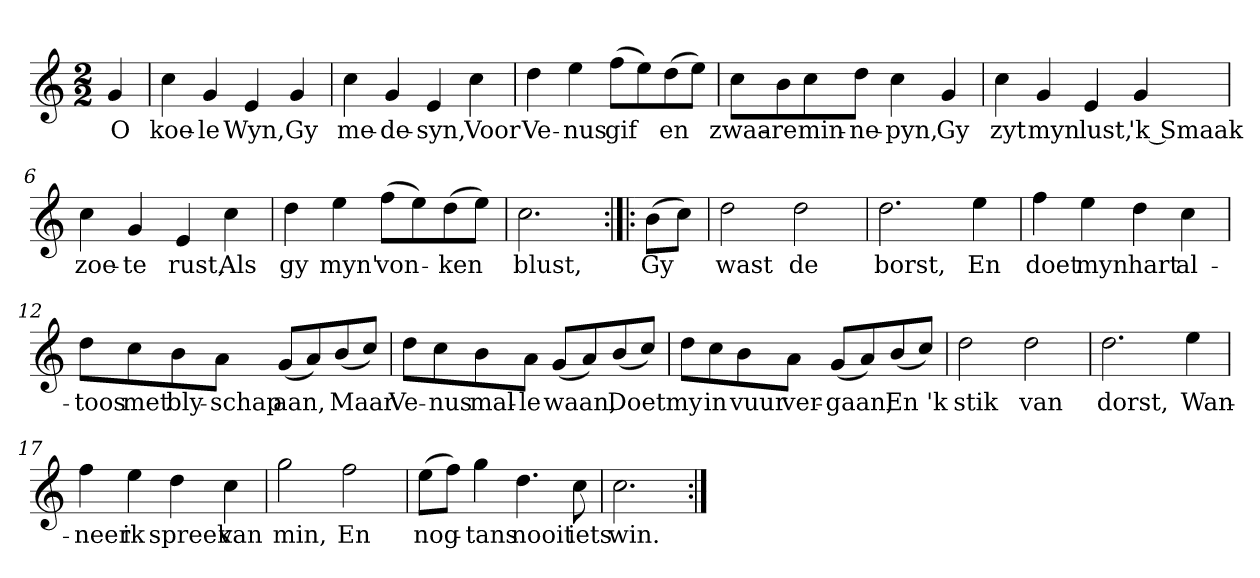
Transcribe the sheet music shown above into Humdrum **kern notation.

**kern	**text
*part1	*part1
*staff1	*staff1
*clefG2	*
*k[]	*
*C:	*
*M2/2	*
*MM120	*
=	=
4g	O
=1	=1
4cc	koe-
4g	-le
4e	Wyn,
4g	Gy
=2	=2
4cc	me-
4g	-de-
4e	-syn,
4cc	Voor
=3	=3
4dd	Ve-
4ee	-nus
(8ff\L	gif
8ee\)	.
(8dd\	en
8ee\J)	.
=4	=4
8cc\L	zwaa-
8b\	-re
8cc\	min-
8dd\J	-ne-
4cc	-pyn,
4g	Gy
=5	=5
4cc	zyt
4g	myn
4e	lust,
4g	'k Smaak
=6	=6
4cc	zoe-
4g	-te
4e	rust,
4cc	Als
=7	=7
4dd	gy
4ee	myn'
(8ff\L	von-
8ee\)	.
(8dd\	-ken
8ee\J)	.
=8	=8
2.cc	blust,
=:|!|:	=:|!|:
(8b\L	Gy
8cc\J)	.
=9	=9
2dd	wast
2dd	de
=10	=10
2.dd	borst,
4ee	En
=11	=11
4ff	doet
4ee	myn
4dd	hart
4cc	al-
=12	=12
8dd\L	-toos
8cc\	met
8b\	bly-
8a\J	-schap
(8g/L	aan,
8a/)	.
(8b/	Maar
8cc/J)	.
=13	=13
8dd\L	Ve-
8cc\	-nus
8b\	mal-
8a\J	-le
(8g/L	waan,
8a/)	.
(8b/	Doet
8cc/J)	.
=14	=14
8dd\L	my
8cc\	in
8b\	vuur
8a\J	ver-
(8g/L	-gaan,
8a/)	.
(8b/	En 'k
8cc/J)	.
=15	=15
2dd	stik
2dd	van
=16	=16
2.dd	dorst,
4ee	Wan-
=17	=17
4ff	-neer
4ee	ik
4dd	spreek
4cc	van
=18	=18
2gg	min,
2ff	En
=19	=19
(8ee\L	nog-
8ff\J)	.
4gg	-tans
4.dd	nooit
8cc	iets
=20	=20
2.cc	win.
=:|!	=:|!
*-	*-
